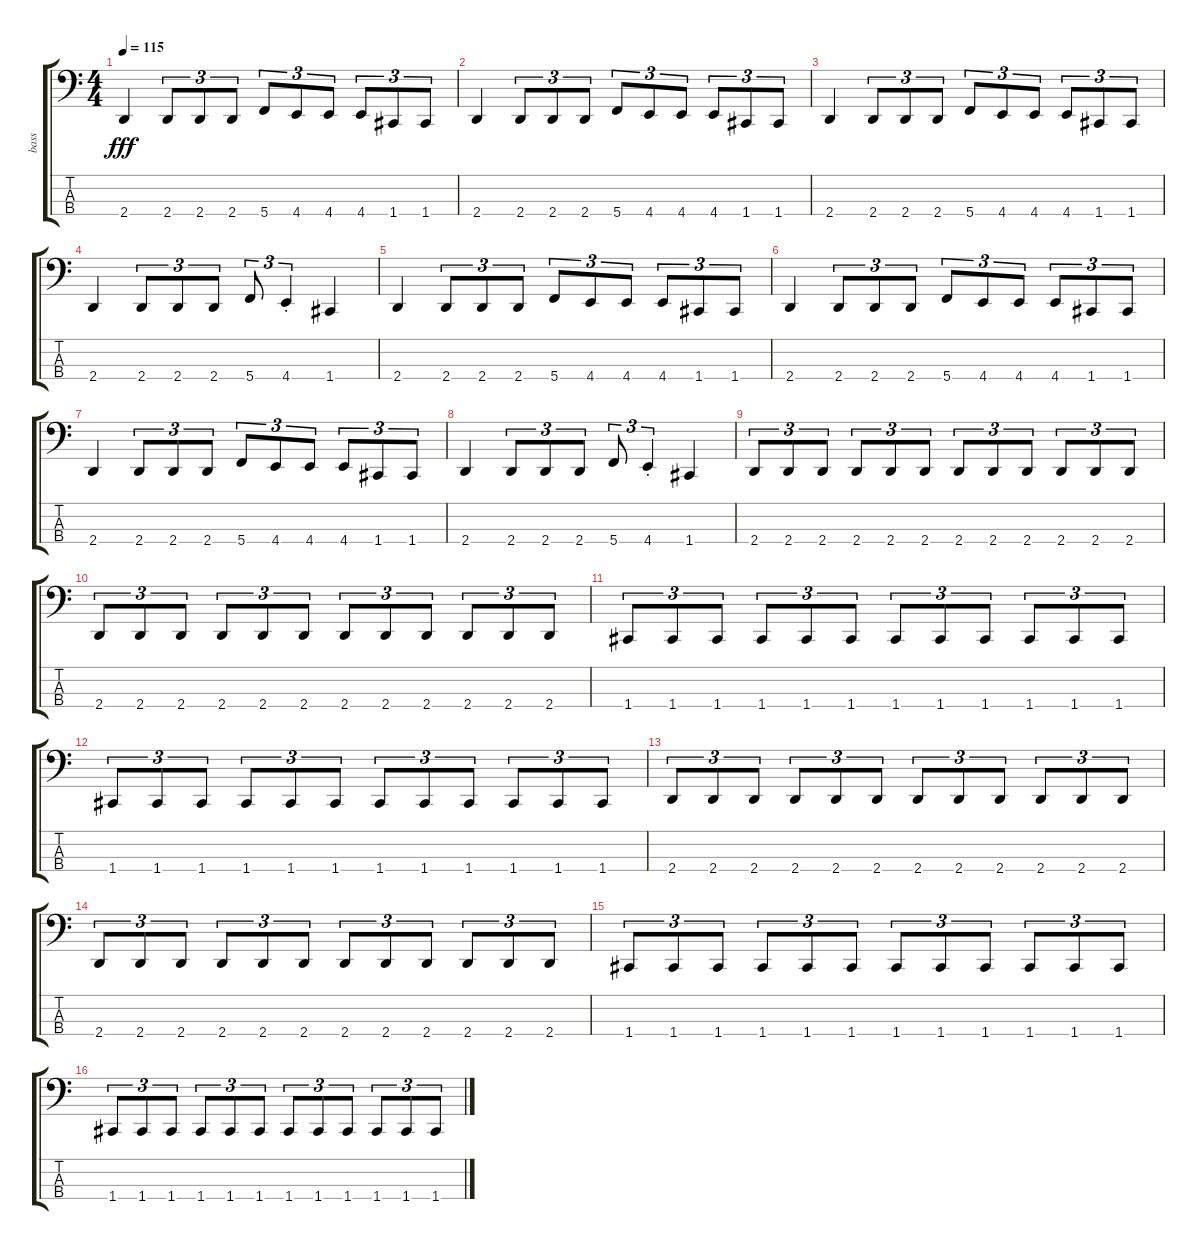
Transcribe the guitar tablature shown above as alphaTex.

\track ("bass" "bass") {instrument electricbassfinger}
\staff {score tabs}
\tuning (F2 C2 G1 C1) {hide}
\ts (4 4)
\tempo 115
\clef f4
\ks c
2.4.4{dy fff} 2.4.8{tu (3 2)} 2.4.8{tu (3 2)} 2.4.8{tu (3 2)} 5.4.8{tu (3 2)} 4.4.8{tu (3 2)} 4.4.8{tu (3 2)} 4.4.8{tu (3 2)} 1.4.8{tu (3 2)} 1.4.8{tu (3 2)} |
2.4.4 2.4.8{tu (3 2)} 2.4.8{tu (3 2)} 2.4.8{tu (3 2)} 5.4.8{tu (3 2)} 4.4.8{tu (3 2)} 4.4.8{tu (3 2)} 4.4.8{tu (3 2)} 1.4.8{tu (3 2)} 1.4.8{tu (3 2)} |
2.4.4 2.4.8{tu (3 2)} 2.4.8{tu (3 2)} 2.4.8{tu (3 2)} 5.4.8{tu (3 2)} 4.4.8{tu (3 2)} 4.4.8{tu (3 2)} 4.4.8{tu (3 2)} 1.4.8{tu (3 2)} 1.4.8{tu (3 2)} |
2.4.4 2.4.8{tu (3 2)} 2.4.8{tu (3 2)} 2.4.8{tu (3 2)} 5.4.8{tu (3 2)} 4.4{st}.4{tu (3 2)} 1.4.4 |
2.4.4 2.4.8{tu (3 2)} 2.4.8{tu (3 2)} 2.4.8{tu (3 2)} 5.4.8{tu (3 2)} 4.4.8{tu (3 2)} 4.4.8{tu (3 2)} 4.4.8{tu (3 2)} 1.4.8{tu (3 2)} 1.4.8{tu (3 2)} |
2.4.4 2.4.8{tu (3 2)} 2.4.8{tu (3 2)} 2.4.8{tu (3 2)} 5.4.8{tu (3 2)} 4.4.8{tu (3 2)} 4.4.8{tu (3 2)} 4.4.8{tu (3 2)} 1.4.8{tu (3 2)} 1.4.8{tu (3 2)} |
2.4.4 2.4.8{tu (3 2)} 2.4.8{tu (3 2)} 2.4.8{tu (3 2)} 5.4.8{tu (3 2)} 4.4.8{tu (3 2)} 4.4.8{tu (3 2)} 4.4.8{tu (3 2)} 1.4.8{tu (3 2)} 1.4.8{tu (3 2)} |
2.4.4 2.4.8{tu (3 2)} 2.4.8{tu (3 2)} 2.4.8{tu (3 2)} 5.4.8{tu (3 2)} 4.4{st}.4{tu (3 2)} 1.4.4 |
2.4.8{tu (3 2)} 2.4.8{tu (3 2)} 2.4.8{tu (3 2)} 2.4.8{tu (3 2)} 2.4.8{tu (3 2)} 2.4.8{tu (3 2)} 2.4.8{tu (3 2)} 2.4.8{tu (3 2)} 2.4.8{tu (3 2)} 2.4.8{tu (3 2)} 2.4.8{tu (3 2)} 2.4.8{tu (3 2)} |
2.4.8{tu (3 2)} 2.4.8{tu (3 2)} 2.4.8{tu (3 2)} 2.4.8{tu (3 2)} 2.4.8{tu (3 2)} 2.4.8{tu (3 2)} 2.4.8{tu (3 2)} 2.4.8{tu (3 2)} 2.4.8{tu (3 2)} 2.4.8{tu (3 2)} 2.4.8{tu (3 2)} 2.4.8{tu (3 2)} |
1.4.8{tu (3 2)} 1.4.8{tu (3 2)} 1.4.8{tu (3 2)} 1.4.8{tu (3 2)} 1.4.8{tu (3 2)} 1.4.8{tu (3 2)} 1.4.8{tu (3 2)} 1.4.8{tu (3 2)} 1.4.8{tu (3 2)} 1.4.8{tu (3 2)} 1.4.8{tu (3 2)} 1.4.8{tu (3 2)} |
1.4.8{tu (3 2)} 1.4.8{tu (3 2)} 1.4.8{tu (3 2)} 1.4.8{tu (3 2)} 1.4.8{tu (3 2)} 1.4.8{tu (3 2)} 1.4.8{tu (3 2)} 1.4.8{tu (3 2)} 1.4.8{tu (3 2)} 1.4.8{tu (3 2)} 1.4.8{tu (3 2)} 1.4.8{tu (3 2)} |
2.4.8{tu (3 2)} 2.4.8{tu (3 2)} 2.4.8{tu (3 2)} 2.4.8{tu (3 2)} 2.4.8{tu (3 2)} 2.4.8{tu (3 2)} 2.4.8{tu (3 2)} 2.4.8{tu (3 2)} 2.4.8{tu (3 2)} 2.4.8{tu (3 2)} 2.4.8{tu (3 2)} 2.4.8{tu (3 2)} |
2.4.8{tu (3 2)} 2.4.8{tu (3 2)} 2.4.8{tu (3 2)} 2.4.8{tu (3 2)} 2.4.8{tu (3 2)} 2.4.8{tu (3 2)} 2.4.8{tu (3 2)} 2.4.8{tu (3 2)} 2.4.8{tu (3 2)} 2.4.8{tu (3 2)} 2.4.8{tu (3 2)} 2.4.8{tu (3 2)} |
1.4.8{tu (3 2)} 1.4.8{tu (3 2)} 1.4.8{tu (3 2)} 1.4.8{tu (3 2)} 1.4.8{tu (3 2)} 1.4.8{tu (3 2)} 1.4.8{tu (3 2)} 1.4.8{tu (3 2)} 1.4.8{tu (3 2)} 1.4.8{tu (3 2)} 1.4.8{tu (3 2)} 1.4.8{tu (3 2)} |
1.4.8{tu (3 2)} 1.4.8{tu (3 2)} 1.4.8{tu (3 2)} 1.4.8{tu (3 2)} 1.4.8{tu (3 2)} 1.4.8{tu (3 2)} 1.4.8{tu (3 2)} 1.4.8{tu (3 2)} 1.4.8{tu (3 2)} 1.4.8{tu (3 2)} 1.4.8{tu (3 2)} 1.4.8{tu (3 2)}
